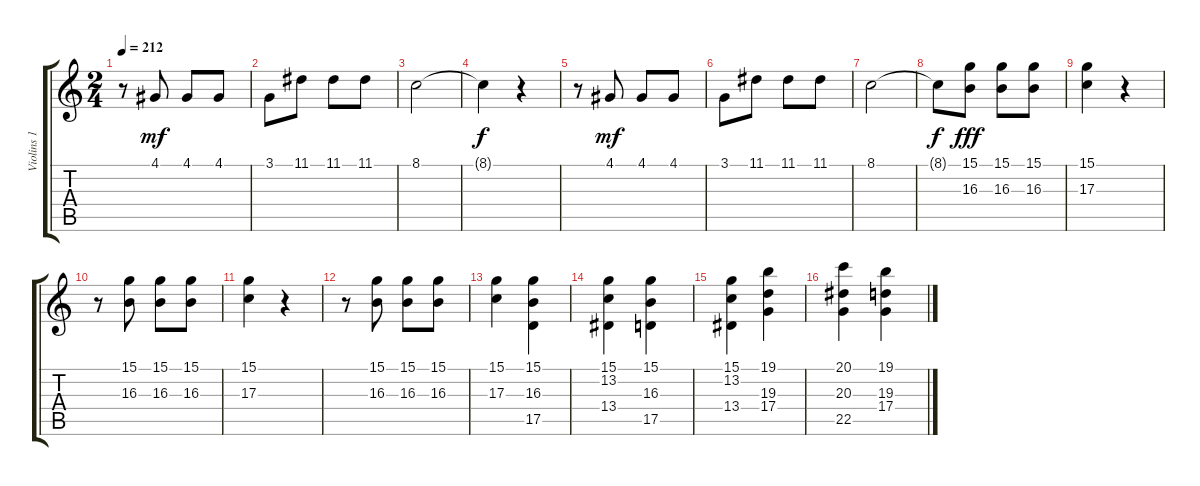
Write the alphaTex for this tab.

\track ("Violins 1" "Violins 1") {instrument stringensemble1}
\staff {score tabs}
\tuning (E4 B3 G3 D3 A2 E2) {hide}
\ts (2 4)
\tempo 212
\clef g2
\ks c
r.8{dy f} 4.1.8{dy mf} 4.1.8 4.1.8 |
3.1.8 11.1.8 11.1.8 11.1.8 |
8.1.2 |
8.1{t}.4{dy f} r.4 |
r.8 4.1.8{dy mf} 4.1.8 4.1.8 |
3.1.8 11.1.8 11.1.8 11.1.8 |
8.1.2 |
8.1{t}.8{dy f} (15.1 16.3).8{dy fff} (15.1 16.3).8 (15.1 16.3).8 |
(15.1 17.3).4 r.4 |
r.8 (15.1 16.3).8 (15.1 16.3).8 (15.1 16.3).8 |
(15.1 17.3).4 r.4 |
r.8 (15.1 16.3).8 (15.1 16.3).8 (15.1 16.3).8 |
(15.1 17.3).4 (15.1 16.3 17.5).4 |
(15.1 13.2 13.4).4 (15.1 16.3 17.5).4 |
(15.1 13.2 13.4).4 (19.1 19.3 17.4).4 |
(20.1 20.3 22.5).4 (19.1 19.3 17.4).4
